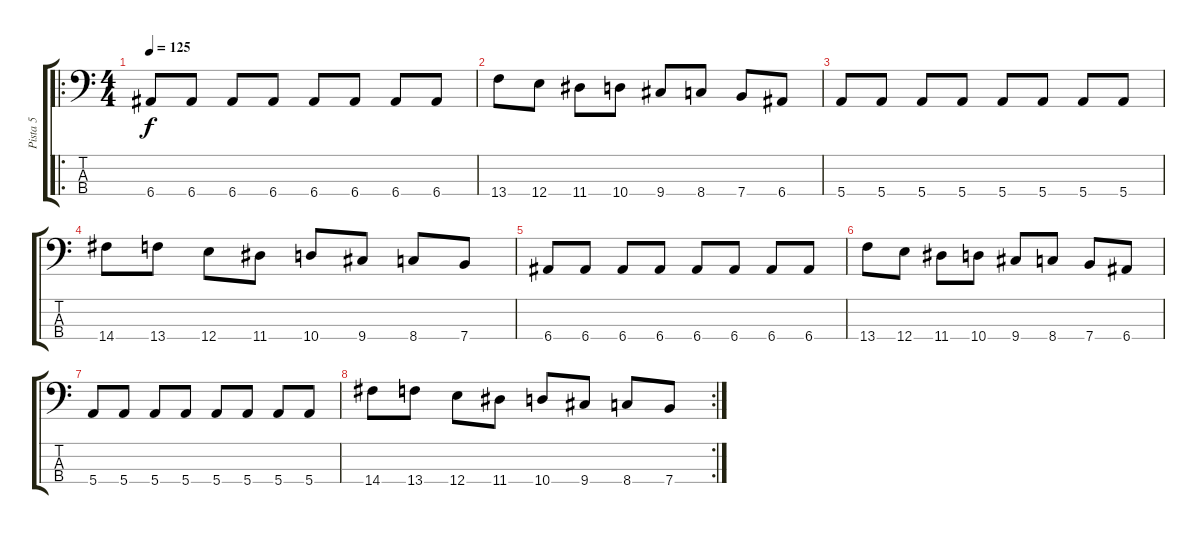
\track ("Pista 5" "Pista 5") {instrument electricbassfinger}
\staff {score tabs}
\tuning (G2 D2 A1 E1) {hide}
\ro
\ts (4 4)
\tempo 125
\clef f4
\ks c
6.4.8{dy f} 6.4.8 6.4.8 6.4.8 6.4.8 6.4.8 6.4.8 6.4.8 |
13.4.8 12.4.8 11.4.8 10.4.8 9.4.8 8.4.8 7.4.8 6.4.8 |
5.4.8 5.4.8 5.4.8 5.4.8 5.4.8 5.4.8 5.4.8 5.4.8 |
14.4.8 13.4.8 12.4.8 11.4.8 10.4.8 9.4.8 8.4.8 7.4.8 |
6.4.8 6.4.8 6.4.8 6.4.8 6.4.8 6.4.8 6.4.8 6.4.8 |
13.4.8 12.4.8 11.4.8 10.4.8 9.4.8 8.4.8 7.4.8 6.4.8 |
5.4.8 5.4.8 5.4.8 5.4.8 5.4.8 5.4.8 5.4.8 5.4.8 |
\rc 2
14.4.8 13.4.8 12.4.8 11.4.8 10.4.8 9.4.8 8.4.8 7.4.8
